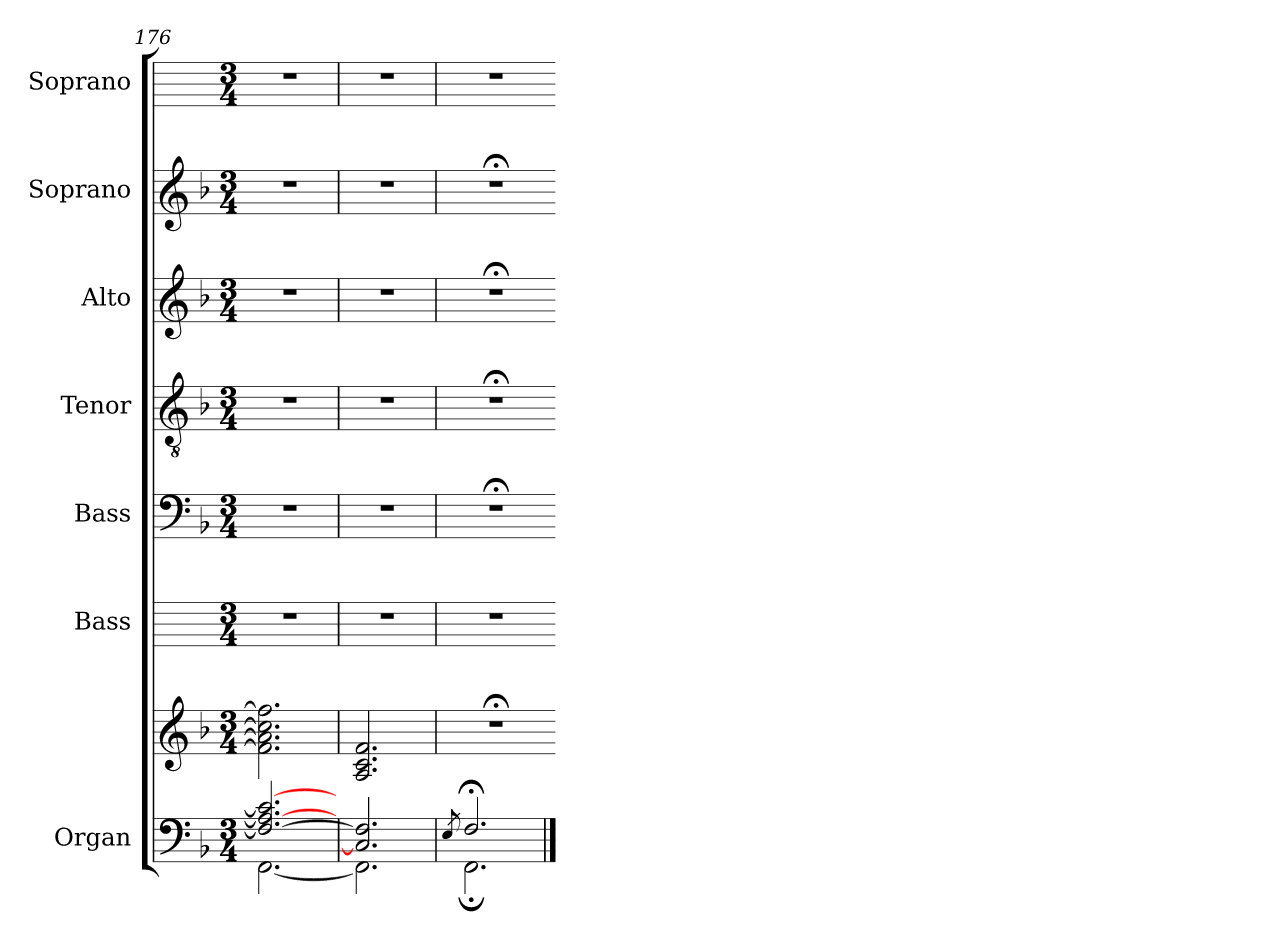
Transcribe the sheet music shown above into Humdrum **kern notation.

**kern	**kern	**kern	**kern	**kern	**kern	**kern	**kern
*part7	*part7	*part6	*part5	*part4	*part3	*part2	*part1
*staff8	*staff7	*staff6	*staff5	*staff4	*staff3	*staff2	*staff1
*I"Organ	*	*I"Bass	*I"Bass	*I"Tenor	*I"Alto	*I"Soprano	*I"Soprano
*	*	*I'B	*I'B	*I'T	*I'A	*I'S	*I'S
*clefF4	*clefG2	*	*clefF4	*clefGv2	*clefG2	*clefG2	*
*k[b-]	*k[b-]	*	*k[b-]	*k[b-]	*k[b-]	*k[b-]	*
*F:	*F:	*	*F:	*F:	*F:	*F:	*
*M3/4	*M3/4	*M3/4	*M3/4	*M3/4	*M3/4	*M3/4	*M3/4
=176	=176	=176	=176	=176	=176	=176	=176
*^	*	*	*	*	*	*	*
*	*^	*	*	*	*	*	*	*
!	!	!LO:N:vis=1	!	!	!LO:N:vis=1	!LO:N:vis=1	!LO:N:vis=1	!LO:N:vis=1	!
2.F/_ 2.A/_ 2.c/_	[2.FF\	2.ryy	2.f] 2.a] 2.cc] 2.ff]	2.r	2.r	2.r	2.r	2.r	2.r
=177	=177	=177	=177	=177	=177	=177	=177	=177	=177
!	!	!LO:N:vis=1	!	!	!LO:N:vis=1	!LO:N:vis=1	!LO:N:vis=1	!LO:N:vis=1	!
2.C/] 2.F/]	2.FF\]	2.ryy	2.A 2.c 2.f	2.r	2.r	2.r	2.r	2.r	2.r
=178	=178	=178	=178	=178	=178	=178	=178	=178	=178
8qE	.	.	.	.	.	.	.	.	.
!	!	!LO:N:vis=1	!LO:N:vis=1	!	!LO:N:vis=1	!LO:N:vis=1	!LO:N:vis=1	!LO:N:vis=1	!
2.F;</	2.FF;\	2.ryy	2.r;<	2.r	2.r;<	2.r;<	2.r;<	2.r;<	2.r
*v	*v	*v	*	*	*	*	*	*	*
==	==	=	==	==	==	==	=
*-	*-	*-	*-	*-	*-	*-	*-
